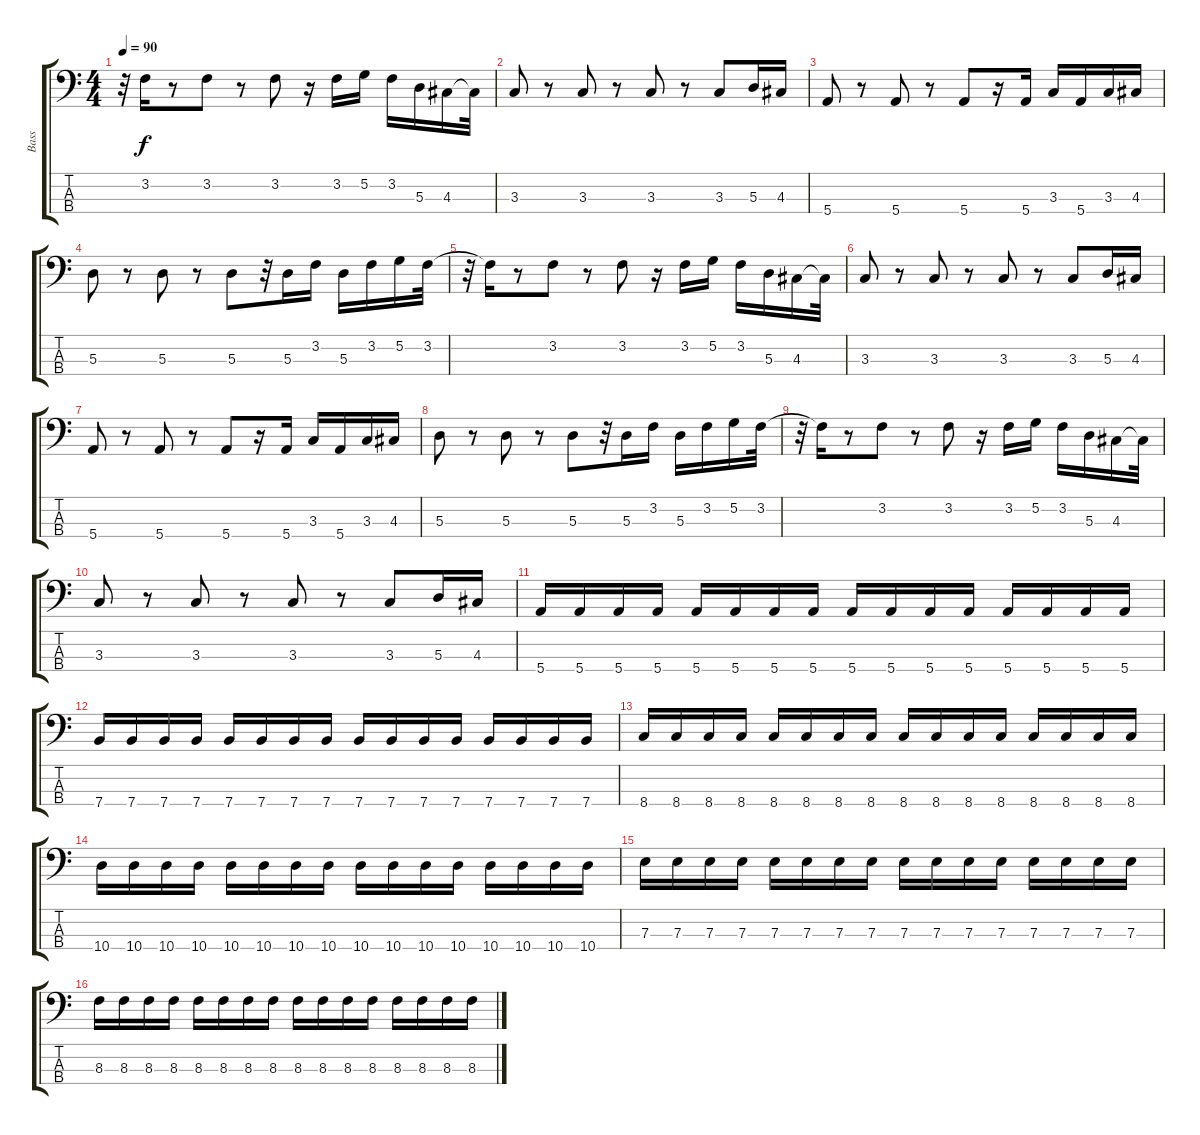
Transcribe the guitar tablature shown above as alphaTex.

\track ("Bass" "Bass") {instrument distortionguitar}
\staff {score tabs}
\tuning (G2 D2 A1 E1) {hide}
\ts (4 4)
\tempo 90
\clef f4
\ks c
r.32{dy f} 3.2{t}.16 r.8 3.2.8 r.8 3.2.8 r.16 3.2.16 5.2.16 3.2.16 5.3.16 4.3.16 4.3{t}.32 |
3.3.8 r.8 3.3.8 r.8 3.3.8 r.8 3.3.8 5.3.16 4.3.16 |
5.4.8{instrument electricbassfinger} r.8 5.4.8 r.8 5.4.8 r.16 5.4.16 3.3.16 5.4.16 3.3.16 4.3.16 |
5.3.8 r.8 5.3.8 r.8 5.3.8 r.32 5.3.16 3.2.16 5.3.16 3.2.16 5.2.16 3.2.32 |
r.32 3.2{t}.16 r.8 3.2.8 r.8 3.2.8 r.16 3.2.16 5.2.16 3.2.16 5.3.16 4.3.16 4.3{t}.32 |
3.3.8 r.8 3.3.8 r.8 3.3.8 r.8 3.3.8 5.3.16 4.3.16 |
5.4.8 r.8 5.4.8 r.8 5.4.8 r.16 5.4.16 3.3.16 5.4.16 3.3.16 4.3.16 |
5.3.8 r.8 5.3.8 r.8 5.3.8 r.32 5.3.16 3.2.16 5.3.16 3.2.16 5.2.16 3.2.32 |
r.32 3.2{t}.16 r.8 3.2.8 r.8 3.2.8 r.16 3.2.16 5.2.16 3.2.16 5.3.16 4.3.16 4.3{t}.32 |
3.3.8 r.8 3.3.8 r.8 3.3.8 r.8 3.3.8 5.3.16 4.3.16 |
5.4.16 5.4.16 5.4.16 5.4.16 5.4.16 5.4.16 5.4.16 5.4.16 5.4.16 5.4.16 5.4.16 5.4.16 5.4.16 5.4.16 5.4.16 5.4.16 |
7.4.16 7.4.16 7.4.16 7.4.16 7.4.16 7.4.16 7.4.16 7.4.16 7.4.16 7.4.16 7.4.16 7.4.16 7.4.16 7.4.16 7.4.16 7.4.16 |
8.4.16 8.4.16 8.4.16 8.4.16 8.4.16 8.4.16 8.4.16 8.4.16 8.4.16 8.4.16 8.4.16 8.4.16 8.4.16 8.4.16 8.4.16 8.4.16 |
10.4.16 10.4.16 10.4.16 10.4.16 10.4.16 10.4.16 10.4.16 10.4.16 10.4.16 10.4.16 10.4.16 10.4.16 10.4.16 10.4.16 10.4.16 10.4.16 |
7.3.16 7.3.16 7.3.16 7.3.16 7.3.16 7.3.16 7.3.16 7.3.16 7.3.16 7.3.16 7.3.16 7.3.16 7.3.16 7.3.16 7.3.16 7.3.16 |
8.3.16 8.3.16 8.3.16 8.3.16 8.3.16 8.3.16 8.3.16 8.3.16 8.3.16 8.3.16 8.3.16 8.3.16 8.3.16 8.3.16 8.3.16 8.3.16
